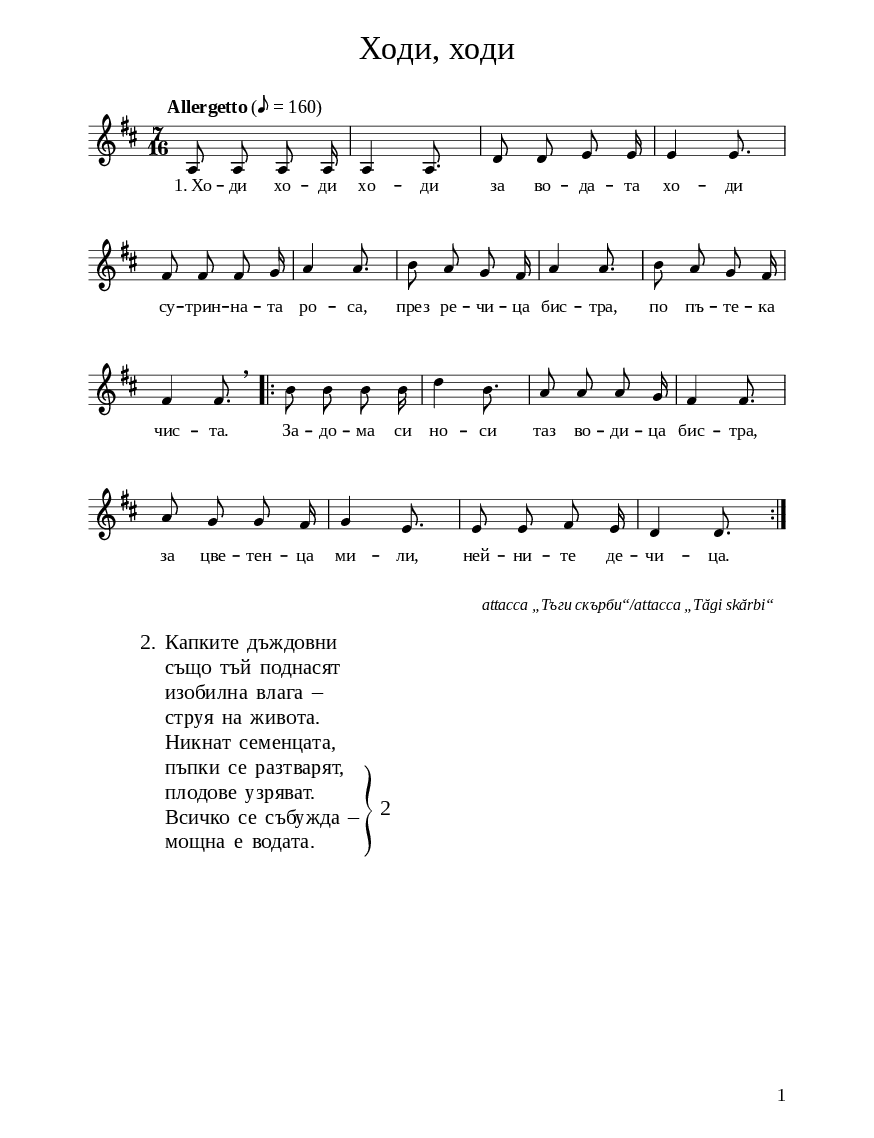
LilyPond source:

\version "2.24.2"

% include paper part and global functions
\include "include/globals.ily"

"rightBraces088" = \markup {
  \column {
    % repeat braces




    \translate #'(0 . -15.6 )
    \right-brace #44

  }
  \column {
    % repeat numbers




    \translate #'(0 . -16.0 )
    2
  }
}

\bookpart {
  \label #'ref088
  \tocItem \markup "Ходи, ходи –  Hodi, hodi"
  \include "include/bookpart-paper.ily"
  \score {
    \include "include/score-layout.ily"

    \new Voice \absolute  {
      \clef treble
      \key d \major
      \time 7/16
      \tempoFunc "Allergetto" 8 "160"
      a8 a8 a8 a16 | a4 a8. | d'8 d'8 e'8 e'16 | e'4 e'8. | \break

      fis'8 fis'8 fis'8 g'16 | a'4 a'8. | b'8 a'8 g'8 fis'16 | a'4 a'8. | b'8 a'8 g'8 fis'16 | \break

      fis'4 fis'8. \breathe | \bar ".|:" b'8 b'8 b'8 b'16| d''4 b'8. | a'8 a'8 a'8 g'16 | fis'4 fis'8. | \break

      a'8 g'8 g'8 fis'16 | g'4 e'8. | e'8 e'8 fis'8 e'16 | d'4 d'8. | \bar ":|."


    }
    \addlyrics {
      "1. Хо" -- ди хо -- ди хо -- ди за во -- да -- та хо -- ди

      су -- трин -- на -- та ро -- са, през ре -- чи -- ца бис -- тра, по пъ -- те -- ка

      чис -- та. За -- до -- ма  си но -- си  таз во -- ди -- ца бис -- тра,

      за цве -- тен -- ца ми -- ли, ней -- ни -- те де -- чи -- ца.
    }

    \header {
      title = \titleFunc "Ходи, ходи" "Hodi, hodi"
    }

    \midi{}

  } % score
  
  \markup \italic \dc-one-nobold "attacca „Тъги скърби“/attacca „Tăgi skărbi“"

  \markup \fontsize #bgCoupletFontSize {
    \hspace #5
    \override #`(baseline-skip . ,bgCoupletBaselineSkip)
    \column {


      \line { 2. Капките дъждовни}
      \line { "   "също тъй поднасят}
      \line { "   "изобилна влага – }
      \line { "   "струя на живота. }
      \line { "   "Никнат семенцата, }
      \line { "   "пъпки се разтварят,}
      \line { "   "плодове узряват.}
      \line { "   "Всичко се събужда – }
      \line { "   "мощна е водата. }
    } \"rightBraces088"

  } % markup

 
 
 
\pageBreak

  % include foreign translation(s) of the song
  

} % bookpart
